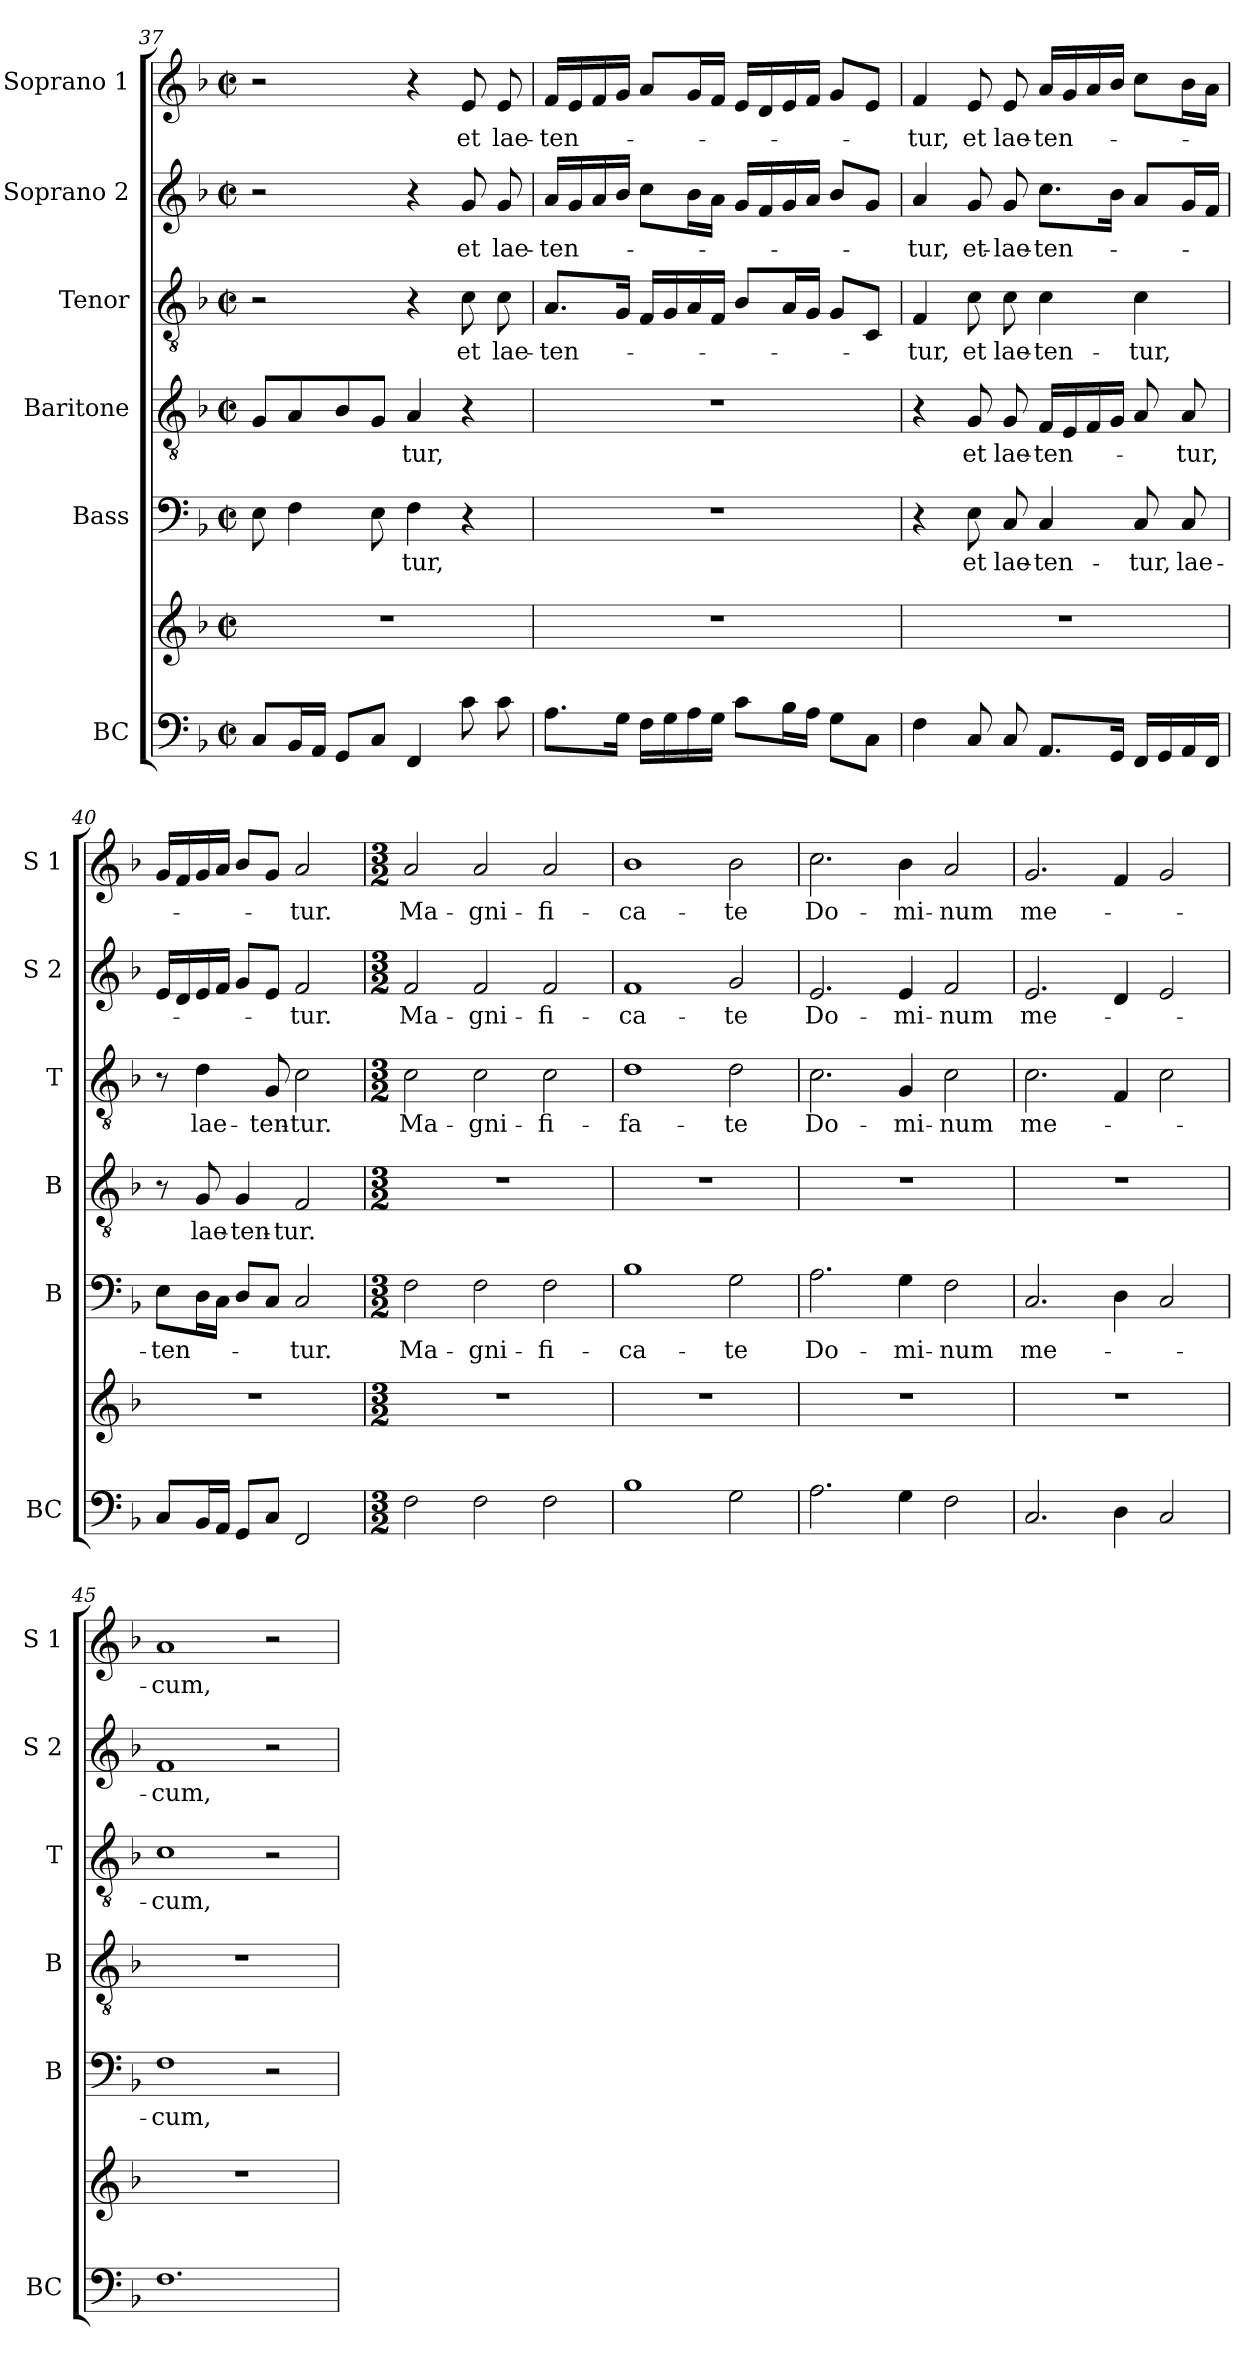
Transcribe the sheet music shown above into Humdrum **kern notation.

**kern	**kern	**kern	**text	**kern	**text	**kern	**text	**kern	**text	**kern	**text
*part6	*part6	*part5	*part5	*part4	*part4	*part3	*part3	*part2	*part2	*part1	*part1
*staff7	*staff6	*staff5	*staff5	*staff4	*staff4	*staff3	*staff3	*staff2	*staff2	*staff1	*staff1
*I"BC	*	*I"Bass	*	*I"Baritone	*	*I"Tenor	*	*I"Soprano 2	*	*I"Soprano 1	*
*I'BC	*	*I'B	*	*I'B	*	*I'T	*	*I'S 2	*	*I'S 1	*
!!LO:PB:g=z
*clefF4	*clefG2	*clefF4	*	*clefGv2	*	*clefGv2	*	*clefG2	*	*clefG2	*
*k[b-]	*k[b-]	*k[b-]	*	*k[b-]	*	*k[b-]	*	*k[b-]	*	*k[b-]	*
*F:	*F:	*F:	*	*F:	*	*F:	*	*F:	*	*F:	*
*M2/2	*M2/2	*M2/2	*	*M2/2	*	*M2/2	*	*M2/2	*	*M2/2	*
*met(c|)	*met(c|)	*met(c|)	*	*met(c|)	*	*met(c|)	*	*met(c|)	*	*met(c|)	*
=37	=37	=37	=37	=37	=37	=37	=37	=37	=37	=37	=37
8C/L	1r	8E\	.	8G/L	.	2r	.	2r	.	2r	.
16BB-/L	.	4F\	.	8A/	.	.	.	.	.	.	.
16AA/JJ	.	.	.	.	.	.	.	.	.	.	.
8GG/L	.	.	.	8B-/	.	.	.	.	.	.	.
8C/J	.	8E\	.	8G/J	.	.	.	.	.	.	.
4FF/	.	4F\	-tur,	4A/	-tur,	4r	.	4r	.	4r	.
8c\	.	4r	.	4r	.	8c\	et	8g/	et	8e/	et
8c\	.	.	.	.	.	8c\	lae-	8g/	lae-	8e/	lae-
=38	=38	=38	=38	=38	=38	=38	=38	=38	=38	=38	=38
8.A\L	1r	1r	.	1r	.	8.A/L	-ten-	16a/LL	-ten-	16f/LL	-ten-
.	.	.	.	.	.	.	.	16g/	.	16e/	.
.	.	.	.	.	.	.	.	16a/	.	16f/	.
16G\Jk	.	.	.	.	.	16G/Jk	.	16b-/JJ	.	16g/JJ	.
16F\LL	.	.	.	.	.	16F/LL	.	8cc\L	.	8a/L	.
16G\	.	.	.	.	.	16G/	.	.	.	.	.
16A\	.	.	.	.	.	16A/	.	16b-\L	.	16g/L	.
16G\JJ	.	.	.	.	.	16F/JJ	.	16a\JJ	.	16f/JJ	.
8c\L	.	.	.	.	.	8B-/L	.	16g/LL	.	16e/LL	.
.	.	.	.	.	.	.	.	16f/	.	16d/	.
16B-\L	.	.	.	.	.	16A/L	.	16g/	.	16e/	.
16A\JJ	.	.	.	.	.	16G/JJ	.	16a/JJ	.	16f/JJ	.
8G\L	.	.	.	.	.	8G/L	.	8b-/L	.	8g/L	.
8C\J	.	.	.	.	.	8C/J	.	8g/J	.	8e/J	.
=39	=39	=39	=39	=39	=39	=39	=39	=39	=39	=39	=39
4F\	1r	4r	.	4r	.	4F/	-tur,	4a/	-tur,	4f/	-tur,
8C/	.	8E\	et	8G/	et	8c\	et	8g/	et-	8e/	et
8C/	.	8C/	lae-	8G/	lae-	8c\	lae-	8g/	-lae-	8e/	lae-
8.AA/L	.	4C/	-ten-	16F/LL	-ten-	4c\	-ten-	8.cc\L	-ten-	16a/LL	-ten-
.	.	.	.	16E/	.	.	.	.	.	16g/	.
.	.	.	.	16F/	.	.	.	.	.	16a/	.
16GG/Jk	.	.	.	16G/JJ	.	.	.	16b-\Jk	.	16b-/JJ	.
16FF/LL	.	8C/	-tur,	8A/	.	4c\	-tur,	8a/L	.	8cc\L	.
16GG/	.	.	.	.	.	.	.	.	.	.	.
16AA/	.	8C/	lae-	8A/	-tur,	.	.	16g/L	.	16b-\L	.
16FF/JJ	.	.	.	.	.	.	.	16f/JJ	.	16a\JJ	.
=40	=40	=40	=40	=40	=40	=40	=40	=40	=40	=40	=40
8C/L	1r	8E\L	-ten-	8r	.	8r	.	16e/LL	.	16g/LL	.
.	.	.	.	.	.	.	.	16d/	.	16f/	.
16BB-/L	.	16D\L	.	8G/	lae-	4d\	lae-	16e/	.	16g/	.
16AA/JJ	.	16C\JJ	.	.	.	.	.	16f/JJ	.	16a/JJ	.
8GG/L	.	8D/L	.	4G/	-ten-	.	.	8g/L	.	8b-/L	.
8C/J	.	8C/J	.	.	.	8G/	-ten-	8e/J	.	8g/J	.
2FF/	.	2C/	-tur.	2F/	-tur.	2c\	-tur.	2f/	-tur.	2a/	-tur.
!!LO:LB:g=z
=41	=41	=41	=41	=41	=41	=41	=41	=41	=41	=41	=41
*M3/2	*M3/2	*M3/2	*	*M3/2	*	*M3/2	*	*M3/2	*	*M3/2	*
2F\	1.r	2F\	Ma-	1.r	.	2c\	Ma-	2f/	Ma-	2a/	Ma-
2F\	.	2F\	-gni-	.	.	2c\	-gni-	2f/	-gni-	2a/	-gni-
2F\	.	2F\	-fi-	.	.	2c\	-fi-	2f/	-fi-	2a/	-fi-
=42	=42	=42	=42	=42	=42	=42	=42	=42	=42	=42	=42
1B-	1.r	1B-	-ca-	1.r	.	1d	-fa-	1f	-ca-	1b-	-ca-
2G\	.	2G\	-te	.	.	2d\	-te	2g/	-te	2b-\	-te
=43	=43	=43	=43	=43	=43	=43	=43	=43	=43	=43	=43
2.A\	1.r	2.A\	Do-	1.r	.	2.c\	Do-	2.e/	Do-	2.cc\	Do-
4G\	.	4G\	-mi-	.	.	4G/	-mi-	4e/	-mi-	4b-\	-mi-
2F\	.	2F\	-num	.	.	2c\	-num	2f/	-num	2a/	-num
=44	=44	=44	=44	=44	=44	=44	=44	=44	=44	=44	=44
2.C/	1.r	2.C/	me-	1.r	.	2.c\	me-	2.e/	me-	2.g/	me-
4D\	.	4D\	.	.	.	4F/	.	4d/	.	4f/	.
2C/	.	2C/	.	.	.	2c\	.	2e/	.	2g/	.
=45	=45	=45	=45	=45	=45	=45	=45	=45	=45	=45	=45
1.F	1.r	1F	-cum,	1.r	.	1c	-cum,	1f	-cum,	1a	-cum,
.	.	2r	.	.	.	2r	.	2r	.	2r	.
=	=	=	=	=	=	=	=	=	=	=	=
*-	*-	*-	*-	*-	*-	*-	*-	*-	*-	*-	*-
